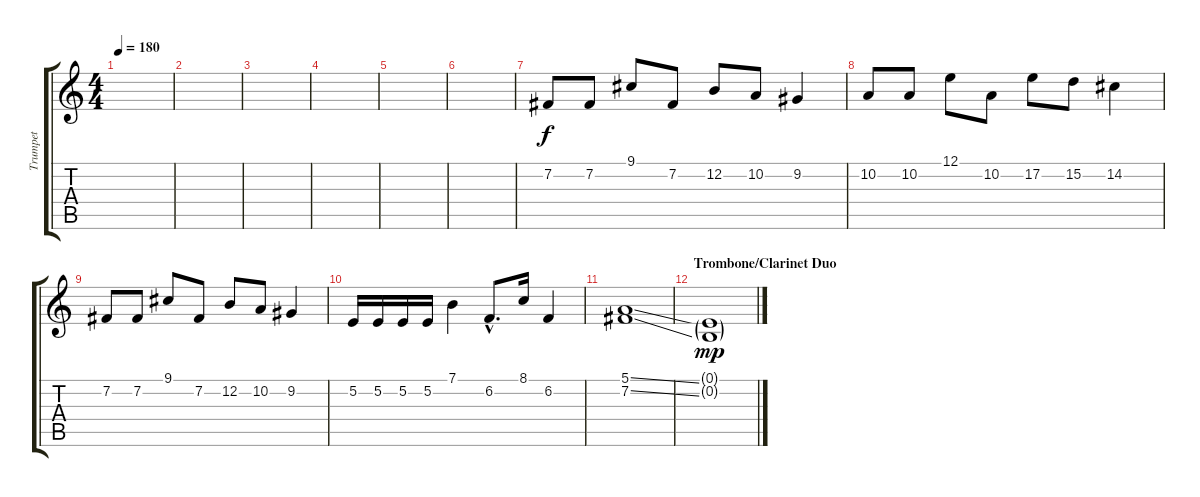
\track ("Trumpet" "Trumpet") {instrument trumpet}
\staff {score tabs}
\tuning (E4 B3 G3 D3 A2 E2) {hide}
\ts (4 4)
\tempo 180
\clef g2
\ks c
|
|
|
|
|
|
7.2.8 7.2.8 9.1.8 7.2.8 12.2.8 10.2.8 9.2.4 |
10.2.8 10.2.8 12.1.8 10.2.8 17.2.8 15.2.8 14.2.4 |
7.2.8 7.2.8 9.1.8 7.2.8 12.2.8 10.2.8 9.2.4 |
5.2.16 5.2.16 5.2.16 5.2.16 7.1.4 6.2{hac}.8{d} 8.1.16 6.2.4 |
(5.1{ss} 7.2{ss}).1 |
\section ("" "Trombone/Clarinet Duo")
(0.1{g} 0.2{g}).1{dy mp}
